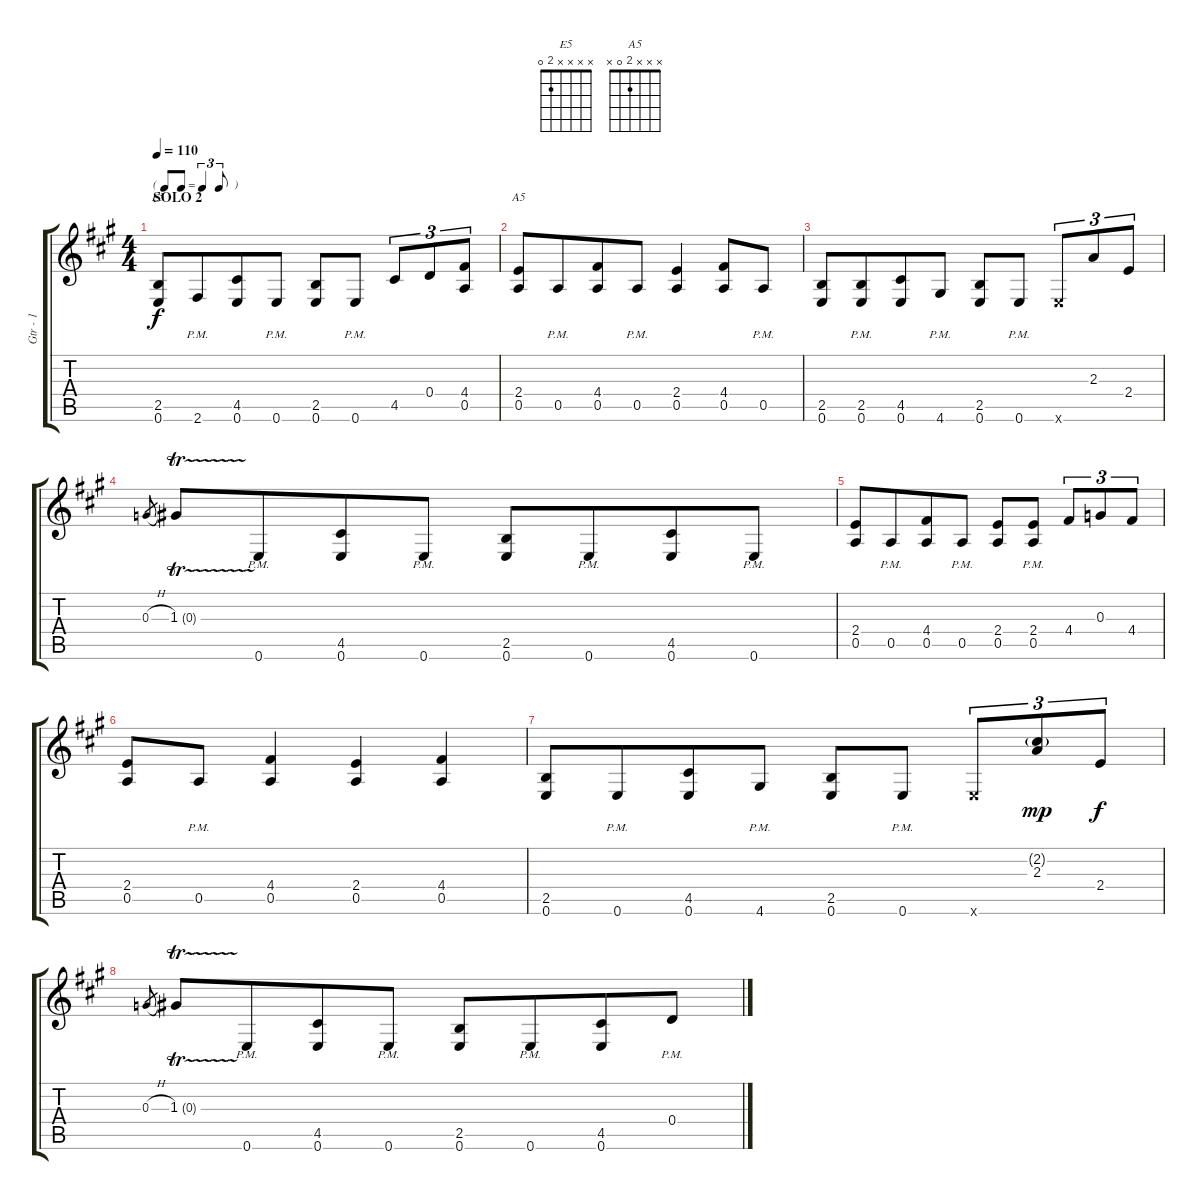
\track ("Gtr - 1" "Gtr - 1") {instrument overdrivenguitar}
\staff {score tabs}
\tuning (E4 B3 G3 D3 A2 E2) {hide}
\chord ("E5" x x x x 2 0)
\chord ("A5" x x x 2 0 x)
\ts (4 4)
\tf triplet8th
\section ("" "SOLO 2")
\tempo 110
\clef g2
\ks a
(2.5 0.6).8{ch "E5" dy f} 2.6{pm}.8{beam merge} (4.5 0.6).8 0.6{pm}.8 (2.5 0.6).8 0.6{pm}.8 4.5.8{tu (3 2)} 0.4.8{tu (3 2)} (4.4 0.5).8{tu (3 2)} |
(2.4 0.5).8{ch "A5"} 0.5{pm}.8{beam merge} (4.4 0.5).8 0.5{pm}.8 (2.4 0.5).4 (4.4 0.5).8 0.5{pm}.8 |
(2.5 0.6).8 (2.5{pm} 0.6{pm}).8{beam merge} (4.5 0.6).8 4.6{pm}.8 (2.5 0.6).8 0.6{pm}.8 0.6{x}.8{tu (3 2)} 2.3.8{tu (3 2)} 2.4.8{tu (3 2)} |
0.3{h}.8{gr} 1.3{tr (0 32)}.8 0.6{pm}.8{beam merge} (4.5 0.6).8 0.6{pm}.8 (2.5 0.6).8 0.6{pm}.8{beam merge} (4.5 0.6).8 0.6{pm}.8 |
(2.4 0.5).8 0.5{pm}.8{beam merge} (4.4 0.5).8 0.5{pm}.8 (2.4 0.5).8 (2.4{pm} 0.5{pm}).8 4.4.8{tu (3 2)} 0.3.8{tu (3 2)} 4.4.8{tu (3 2)} |
(2.4 0.5).8 0.5{pm}.8 (4.4 0.5).4 (2.4 0.5).4 (4.4 0.5).4 |
(2.5 0.6).8 0.6{pm}.8{beam merge} (4.5 0.6).8 4.6{pm}.8 (2.5 0.6).8 0.6{pm}.8 0.6{x}.8{tu (3 2)} (2.2{g} 2.3).8{tu (3 2) dy mp} 2.4.8{tu (3 2) dy f} |
0.3{h}.8{gr} 1.3{tr (0 32)}.8 0.6{pm}.8{beam merge} (4.5 0.6).8 0.6{pm}.8 (2.5 0.6).8 0.6{pm}.8{beam merge} (4.5 0.6).8 0.4{pm}.8
